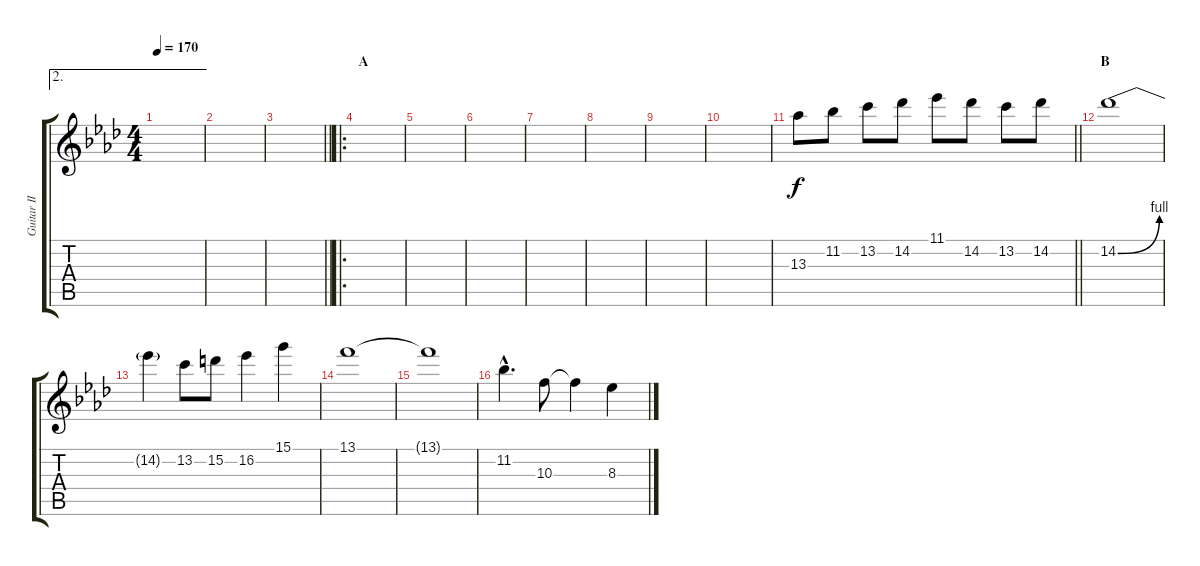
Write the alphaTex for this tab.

\track ("Guitar II (Harmonies)" "Guitar II ") {instrument distortionguitar}
\staff {score tabs}
\tuning (E4 B3 G3 D3 A2 E2) {hide}
\ae 2
\ts (4 4)
\tempo 170
\clef g2
\ks ab
|
|
\barLineRight lightlight
|
\ro
\section ("" "A")
|
|
|
|
|
|
|
\barLineRight lightlight
13.3.8 11.2.8 13.2.8 14.2.8 11.1.8 14.2.8 13.2.8 14.2.8 |
\section ("" "B")
14.2{be (bend 0 0 60 4)}.1 |
14.2{t}.4 13.2.8 15.2.8 16.2.4 15.1.4 |
13.1.1 |
13.1{t}.1 |
11.2{hac}.4{d} 10.3.8 10.3{t}.4 8.3.4
